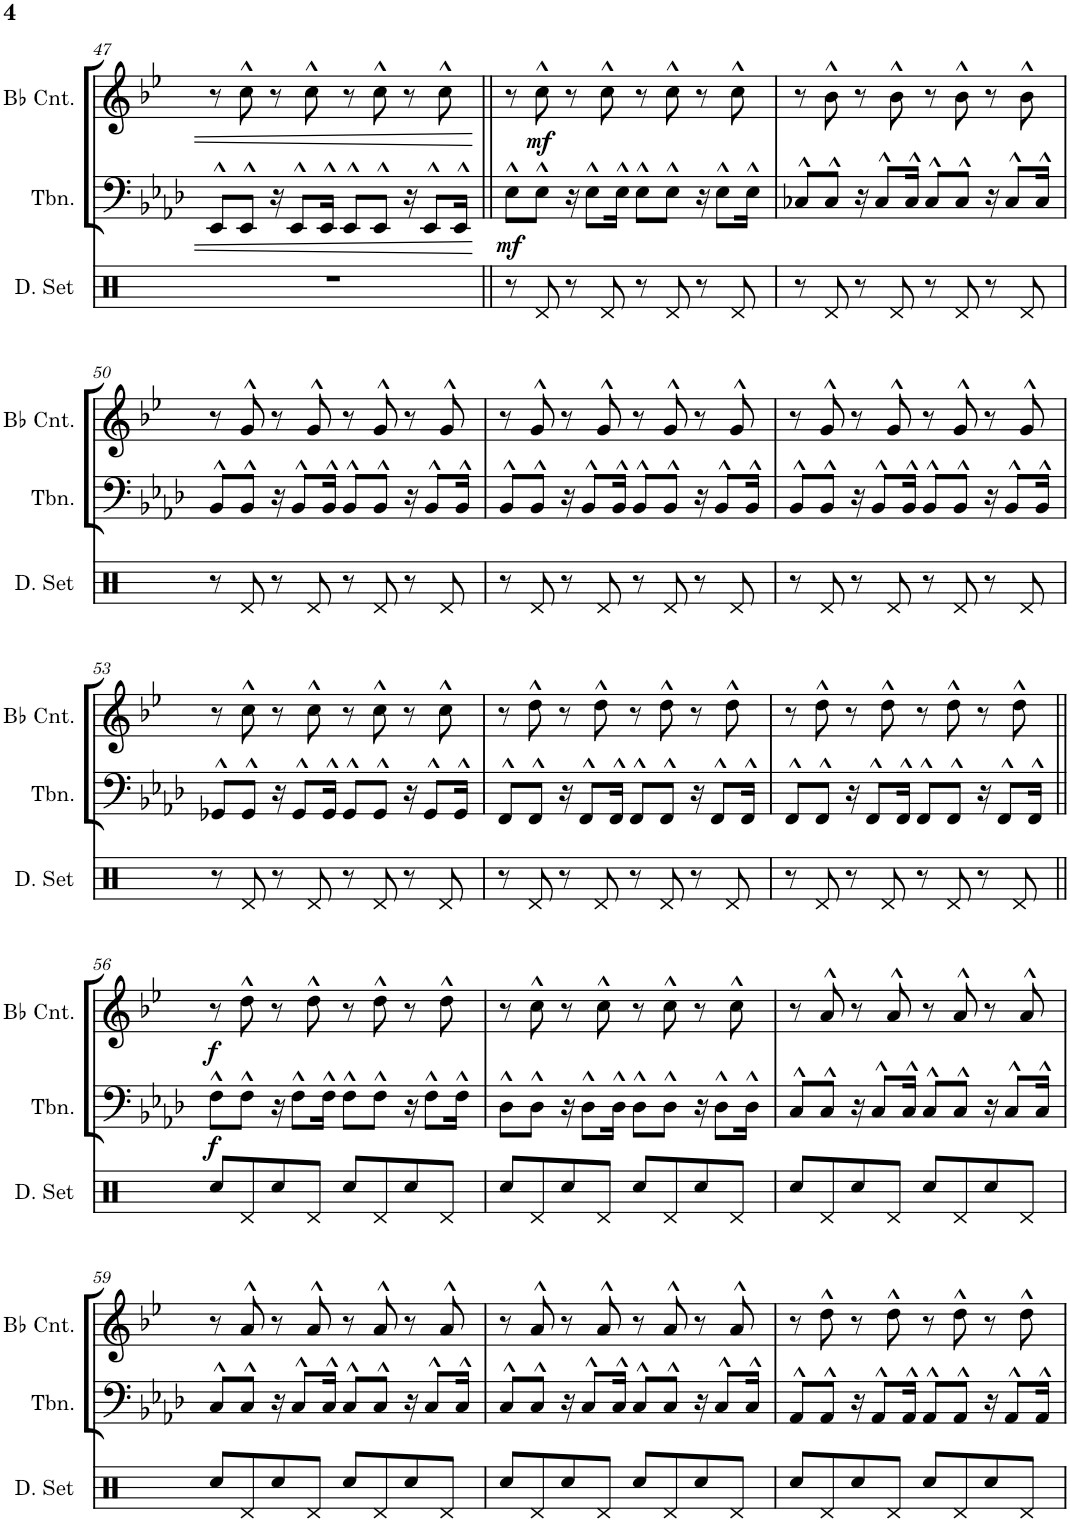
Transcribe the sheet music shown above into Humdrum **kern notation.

**kern	**kern	**dynam	**kern	**dynam
*part3	*part2	*part2	*part1	*part1
*staff3	*staff2	*staff2	*staff1	*staff1
*I"Drumset	*I"Trombone	*	*I"Bb Cornet	*
*I'D. Set	*I'Tbn.	*	*I'Bb Cnt.	*
!!LO:PB:g=z
*clefX	*clefF4	*	*clefG2	*
*	*	*	*Trd1c2	*
*k[]	*k[b-e-a-d-]	*	*k[b-e-]	*
*M4/4	*M4/4	*	*M4/4	*
=47	=47	=47	=47	=47
1r	8EE-^^/L	.	8r	.
.	8EE-^^/J	.	8cc^^\	.
.	16r	.	8r	.
.	8EE-^^/L	.	.	.
.	.	.	8cc^^\	.
.	16EE-^^/Jk	.	.	.
.	8EE-^^/L	.	8r	.
.	8EE-^^/J	.	8cc^^\	.
.	16r	.	8r	.
.	8EE-^^/L	.	.	.
.	.	.	8cc^^\	.
.	16EE-^^/Jk	.	.	.
=48||	=48||	=48||	=48||	=48||
!	!	!LO:DY:b	!	!
8r	8E-^^\L	mf	8r	.
!	!	!	!	!LO:DY:b
8Rd/	8E-^^\J	.	8cc^^\	mf
8r	16r	.	8r	.
.	8E-^^\L	.	.	.
8Rd/	.	.	8cc^^\	.
.	16E-^^\Jk	.	.	.
8r	8E-^^\L	.	8r	.
8Rd/	8E-^^\J	.	8cc^^\	.
8r	16r	.	8r	.
.	8E-^^\L	.	.	.
8Rd/	.	.	8cc^^\	.
.	16E-^^\Jk	.	.	.
=49	=49	=49	=49	=49
8r	8C-X^^/L	.	8r	.
8Rd/	8C-^^/J	.	8b-^^\	.
8r	16r	.	8r	.
.	8C-^^/L	.	.	.
8Rd/	.	.	8b-^^\	.
.	16C-^^/Jk	.	.	.
8r	8C-^^/L	.	8r	.
8Rd/	8C-^^/J	.	8b-^^\	.
8r	16r	.	8r	.
.	8C-^^/L	.	.	.
8Rd/	.	.	8b-^^\	.
.	16C-^^/Jk	.	.	.
!!LO:LB:g=z
=50	=50	=50	=50	=50
8r	8BB-^^/L	.	8r	.
8Rd/	8BB-^^/J	.	8g^^/	.
8r	16r	.	8r	.
.	8BB-^^/L	.	.	.
8Rd/	.	.	8g^^/	.
.	16BB-^^/Jk	.	.	.
8r	8BB-^^/L	.	8r	.
8Rd/	8BB-^^/J	.	8g^^/	.
8r	16r	.	8r	.
.	8BB-^^/L	.	.	.
8Rd/	.	.	8g^^/	.
.	16BB-^^/Jk	.	.	.
=51	=51	=51	=51	=51
8r	8BB-^^/L	.	8r	.
8Rd/	8BB-^^/J	.	8g^^/	.
8r	16r	.	8r	.
.	8BB-^^/L	.	.	.
8Rd/	.	.	8g^^/	.
.	16BB-^^/Jk	.	.	.
8r	8BB-^^/L	.	8r	.
8Rd/	8BB-^^/J	.	8g^^/	.
8r	16r	.	8r	.
.	8BB-^^/L	.	.	.
8Rd/	.	.	8g^^/	.
.	16BB-^^/Jk	.	.	.
=52	=52	=52	=52	=52
8r	8BB-^^/L	.	8r	.
8Rd/	8BB-^^/J	.	8g^^/	.
8r	16r	.	8r	.
.	8BB-^^/L	.	.	.
8Rd/	.	.	8g^^/	.
.	16BB-^^/Jk	.	.	.
8r	8BB-^^/L	.	8r	.
8Rd/	8BB-^^/J	.	8g^^/	.
8r	16r	.	8r	.
.	8BB-^^/L	.	.	.
8Rd/	.	.	8g^^/	.
.	16BB-^^/Jk	.	.	.
!!LO:LB:g=z
=53	=53	=53	=53	=53
8r	8GG-X^^/L	.	8r	.
8Rd/	8GG-^^/J	.	8cc^^\	.
8r	16r	.	8r	.
.	8GG-^^/L	.	.	.
8Rd/	.	.	8cc^^\	.
.	16GG-^^/Jk	.	.	.
8r	8GG-^^/L	.	8r	.
8Rd/	8GG-^^/J	.	8cc^^\	.
8r	16r	.	8r	.
.	8GG-^^/L	.	.	.
8Rd/	.	.	8cc^^\	.
.	16GG-^^/Jk	.	.	.
=54	=54	=54	=54	=54
8r	8FF^^/L	.	8r	.
8Rd/	8FF^^/J	.	8dd^^\	.
8r	16r	.	8r	.
.	8FF^^/L	.	.	.
8Rd/	.	.	8dd^^\	.
.	16FF^^/Jk	.	.	.
8r	8FF^^/L	.	8r	.
8Rd/	8FF^^/J	.	8dd^^\	.
8r	16r	.	8r	.
.	8FF^^/L	.	.	.
8Rd/	.	.	8dd^^\	.
.	16FF^^/Jk	.	.	.
=55	=55	=55	=55	=55
8r	8FF^^/L	.	8r	.
8Rd/	8FF^^/J	.	8dd^^\	.
8r	16r	.	8r	.
.	8FF^^/L	.	.	.
8Rd/	.	.	8dd^^\	.
.	16FF^^/Jk	.	.	.
8r	8FF^^/L	.	8r	.
8Rd/	8FF^^/J	.	8dd^^\	.
8r	16r	.	8r	.
.	8FF^^/L	.	.	.
8Rd/	.	.	8dd^^\	.
.	16FF^^/Jk	.	.	.
!!LO:LB:g=z
=56||	=56||	=56||	=56||	=56||
!	!	!LO:DY:b	!	!LO:DY:b
8Rcc/L	8F^^\L	f	8r	f
8Rd/	8F^^\J	.	8dd^^\	.
8Rcc/	16r	.	8r	.
.	8F^^\L	.	.	.
8Rd/J	.	.	8dd^^\	.
.	16F^^\Jk	.	.	.
8Rcc/L	8F^^\L	.	8r	.
8Rd/	8F^^\J	.	8dd^^\	.
8Rcc/	16r	.	8r	.
.	8F^^\L	.	.	.
8Rd/J	.	.	8dd^^\	.
.	16F^^\Jk	.	.	.
=57	=57	=57	=57	=57
8Rcc/L	8D-^^\L	.	8r	.
8Rd/	8D-^^\J	.	8cc^^\	.
8Rcc/	16r	.	8r	.
.	8D-^^\L	.	.	.
8Rd/J	.	.	8cc^^\	.
.	16D-^^\Jk	.	.	.
8Rcc/L	8D-^^\L	.	8r	.
8Rd/	8D-^^\J	.	8cc^^\	.
8Rcc/	16r	.	8r	.
.	8D-^^\L	.	.	.
8Rd/J	.	.	8cc^^\	.
.	16D-^^\Jk	.	.	.
=58	=58	=58	=58	=58
8Rcc/L	8C^^/L	.	8r	.
8Rd/	8C^^/J	.	8a^^/	.
8Rcc/	16r	.	8r	.
.	8C^^/L	.	.	.
8Rd/J	.	.	8a^^/	.
.	16C^^/Jk	.	.	.
8Rcc/L	8C^^/L	.	8r	.
8Rd/	8C^^/J	.	8a^^/	.
8Rcc/	16r	.	8r	.
.	8C^^/L	.	.	.
8Rd/J	.	.	8a^^/	.
.	16C^^/Jk	.	.	.
!!LO:LB:g=z
=59	=59	=59	=59	=59
8Rcc/L	8C^^/L	.	8r	.
8Rd/	8C^^/J	.	8a^^/	.
8Rcc/	16r	.	8r	.
.	8C^^/L	.	.	.
8Rd/J	.	.	8a^^/	.
.	16C^^/Jk	.	.	.
8Rcc/L	8C^^/L	.	8r	.
8Rd/	8C^^/J	.	8a^^/	.
8Rcc/	16r	.	8r	.
.	8C^^/L	.	.	.
8Rd/J	.	.	8a^^/	.
.	16C^^/Jk	.	.	.
=60	=60	=60	=60	=60
8Rcc/L	8C^^/L	.	8r	.
8Rd/	8C^^/J	.	8a^^/	.
8Rcc/	16r	.	8r	.
.	8C^^/L	.	.	.
8Rd/J	.	.	8a^^/	.
.	16C^^/Jk	.	.	.
8Rcc/L	8C^^/L	.	8r	.
8Rd/	8C^^/J	.	8a^^/	.
8Rcc/	16r	.	8r	.
.	8C^^/L	.	.	.
8Rd/J	.	.	8a^^/	.
.	16C^^/Jk	.	.	.
=61	=61	=61	=61	=61
8Rcc/L	8AA-^^/L	.	8r	.
8Rd/	8AA-^^/J	.	8dd^^\	.
8Rcc/	16r	.	8r	.
.	8AA-^^/L	.	.	.
8Rd/J	.	.	8dd^^\	.
.	16AA-^^/Jk	.	.	.
8Rcc/L	8AA-^^/L	.	8r	.
8Rd/	8AA-^^/J	.	8dd^^\	.
8Rcc/	16r	.	8r	.
.	8AA-^^/L	.	.	.
8Rd/J	.	.	8dd^^\	.
.	16AA-^^/Jk	.	.	.
=	=	=	=	=
*-	*-	*-	*-	*-
